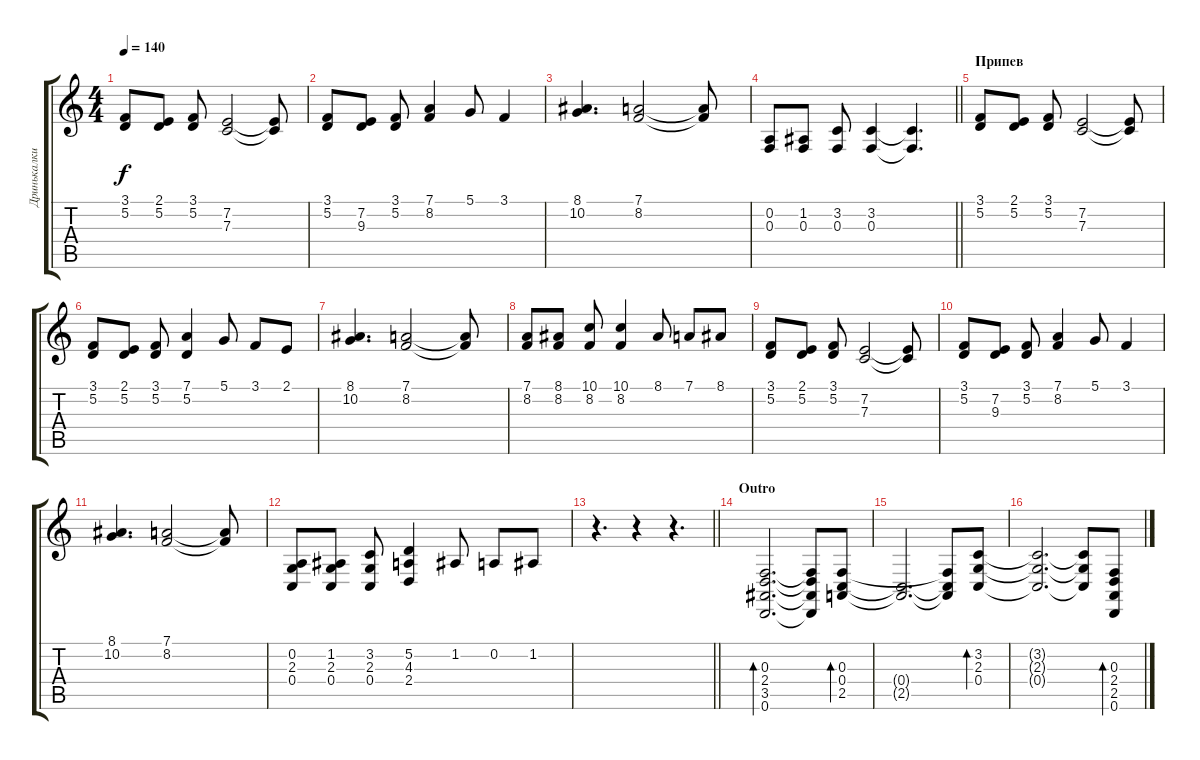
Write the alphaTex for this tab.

\track ("Дринькалки" "Дринькалки") {instrument harpsichord}
\staff {score tabs}
\tuning (D4 A3 F3 C3 G2 D2) {hide}
\ts (4 4)
\tempo 140
\clef g2
\ks c
(3.1 5.2).8{dy f} (2.1 5.2).8 (3.1 5.2).8 (7.2 7.3).2 (7.2{t} 7.3{t}).8 |
(3.1 5.2).8 (7.2 9.3).8 (3.1 5.2).8 (7.1 8.2).4 5.1.8 3.1.4 |
(8.1 10.2).4{d} (7.1 8.2).2 (7.1{t} 8.2{t}).8 |
\barLineRight lightlight
(0.2 0.3).8 (1.2 0.3).8 (3.2 0.3).8 (3.2 0.3).4 (3.2{t} 0.3{t}).4{d} |
\section ("" "Припев")
(3.1 5.2).8 (2.1 5.2).8 (3.1 5.2).8 (7.2 7.3).2 (7.2{t} 7.3{t}).8 |
(3.1 5.2).8 (2.1 5.2).8 (3.1 5.2).8 (7.1 5.2).4 5.1.8 3.1.8 2.1.8 |
(8.1 10.2).4{d} (7.1 8.2).2 (7.1{t} 8.2{t}).8 |
(7.1 8.2).8 (8.1 8.2).8 (10.1 8.2).8 (10.1 8.2).4 8.1.8 7.1.8 8.1.8 |
(3.1 5.2).8 (2.1 5.2).8 (3.1 5.2).8 (7.2 7.3).2 (7.2{t} 7.3{t}).8 |
(3.1 5.2).8 (7.2 9.3).8 (3.1 5.2).8 (7.1 8.2).4 5.1.8 3.1.4 |
(8.1 10.2).4{d} (7.1 8.2).2 (7.1{t} 8.2{t}).8 |
(0.2 2.3 0.4).8 (1.2 2.3 0.4).8 (3.2 2.3 0.4).8 (5.2 4.3 2.4).4 1.2.8 0.2.8 1.2.8 |
\barLineRight lightlight
r.4{d} r.4 r.4{d} |
\section ("" "Outro")
(0.3 2.4 3.5 0.6).2{d bd 240} (0.3{t} 2.4{t} 3.5{t} 0.6{t}).8 (0.3 0.4 2.5).8{bd 240} |
(0.4{t} 2.5{t}).2{d} (0.3{t} 0.4{t} 2.5{t}).8 (3.2 2.3 0.4).8{bd 240} |
(3.2{t} 2.3{t} 0.4{t}).2{d} (3.2{t} 2.3{t} 0.4{t}).8 (0.3 2.4 2.5 0.6).8{bd 240}
